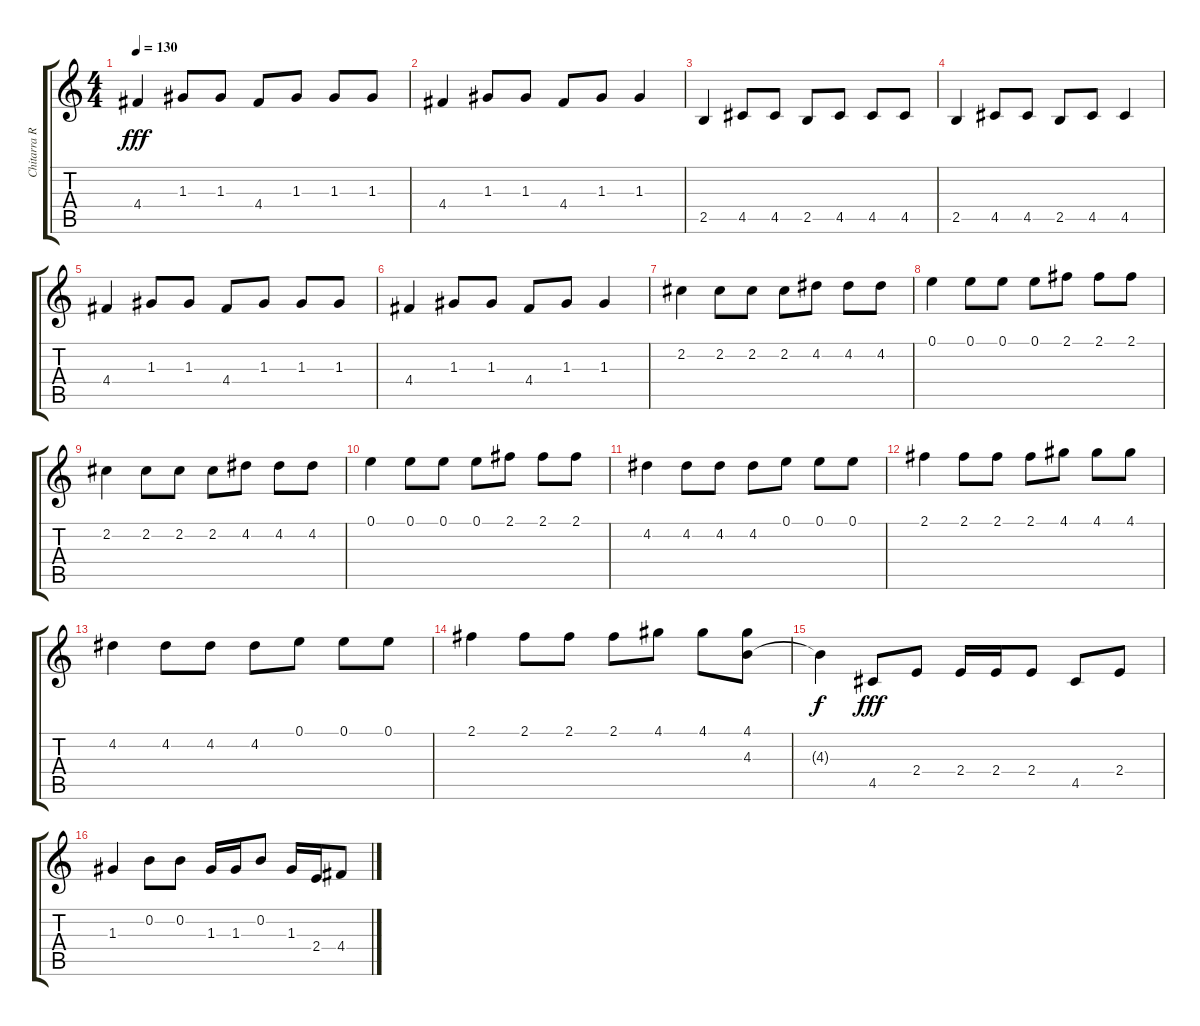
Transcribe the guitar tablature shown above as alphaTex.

\track ("Chitarra Ritm" "Chitarra R") {instrument distortionguitar}
\staff {score tabs}
\tuning (E4 B3 G3 D3 A2 E2) {hide}
\ts (4 4)
\tempo 130
\clef g2
\ks c
4.4.4{dy fff} 1.3.8 1.3.8 4.4.8 1.3.8 1.3.8 1.3.8 |
4.4.4 1.3.8 1.3.8 4.4.8 1.3.8 1.3.4 |
2.5.4 4.5.8 4.5.8 2.5.8 4.5.8 4.5.8 4.5.8 |
2.5.4 4.5.8 4.5.8 2.5.8 4.5.8 4.5.4 |
4.4.4 1.3.8 1.3.8 4.4.8 1.3.8 1.3.8 1.3.8 |
4.4.4 1.3.8 1.3.8 4.4.8 1.3.8 1.3.4 |
2.2.4 2.2.8 2.2.8 2.2.8 4.2.8 4.2.8 4.2.8 |
0.1.4 0.1.8 0.1.8 0.1.8 2.1.8 2.1.8 2.1.8 |
2.2.4 2.2.8 2.2.8 2.2.8 4.2.8 4.2.8 4.2.8 |
0.1.4 0.1.8 0.1.8 0.1.8 2.1.8 2.1.8 2.1.8 |
4.2.4 4.2.8 4.2.8 4.2.8 0.1.8 0.1.8{volume 13} 0.1.8 |
2.1.4 2.1.8 2.1.8 2.1.8 4.1.8 4.1.8 4.1.8 |
4.2.4 4.2.8 4.2.8 4.2.8 0.1.8 0.1.8 0.1.8 |
2.1.4 2.1.8 2.1.8 2.1.8 4.1.8 4.1.8 (4.1 4.3).8 |
4.3{t}.4{dy f} 4.5.8{dy fff volume 16 balance 8 instrument overdrivenguitar} 2.4.8 2.4.16 2.4.16 2.4.8 4.5.8 2.4.8 |
1.3.4 0.2.8 0.2.8 1.3.16 1.3.16 0.2.8 1.3.16 2.4.16 4.4.8
